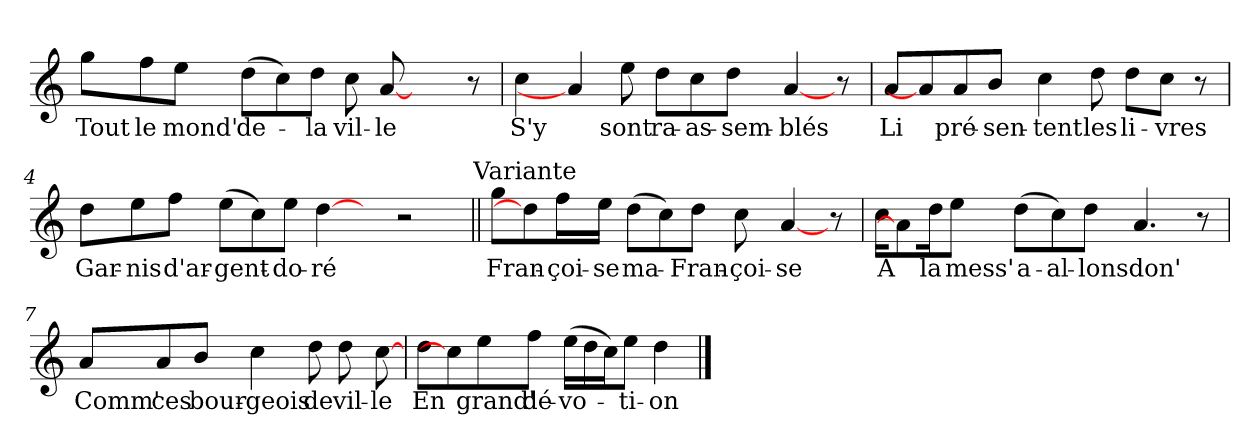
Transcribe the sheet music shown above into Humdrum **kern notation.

**kern	**text
*part1	*part1
*staff1	*staff1
*clefG2	*
*k[]	*
*C:	*
=1	=1
!	!LO:LY:b
8gg\L	Tout
!	!LO:LY:b
8ff\	le
!	!LO:LY:b
8ee\J	mond'
!	!LO:LY:b
(>8dd\L	de-
8cc\)	.
!	!LO:LY:b
8dd\J	-la
!	!LO:LY:b
8cc\	vil-
!	!LO:LY:b
[8a/	-le
4ryy	.
8r	.
=2	=2
!	!LO:LY:b
4cc\	S'y
4a/]	.
!	!LO:LY:b
8ee\	sont
!	!LO:LY:b
(>8dd\L	ra-
!	!LO:LY:b
8cc\	-as-
!	!LO:LY:b
8dd\J	-sem-
!	!LO:LY:b
[4a/	-blés
8r	.
=3	=3
!	!LO:LY:b
8a/L	Li
8a/]	.
!	!LO:LY:b
8a/	pré-
!	!LO:LY:b
8b/J	-sen-
!	!LO:LY:b
4cc\	-tent
!	!LO:LY:b
8dd\	les
!	!LO:LY:b
8dd\L	li-
!	!LO:LY:b
8cc\J	-vres
8r	.
!!LO:LB:g=z
=4	=4
!	!LO:LY:b
8dd\L	Gar-
!	!LO:LY:b
8ee\	-nis
!	!LO:LY:b
8ff\J	d'ar-
!	!LO:LY:b
(>8ee\L	-gent-
8cc\)	.
!	!LO:LY:b
8ee\J	-do-
!	!LO:LY:b
[4dd\	-ré
8ryy	.
2r	.
!LO:TX:a:t=Variante	!
=5||	=5||
!	!LO:LY:b
8gg\L	Fran-
8dd\]	.
!	!LO:LY:b
16ff\L	-çoi-
!	!LO:LY:b
16ee\JJ	-se
!	!LO:LY:b
(>8dd\L	ma-
8cc\)	.
!	!LO:LY:b
8dd\J	-Fran-
!	!LO:LY:b
8cc\	-çoi-
!	!LO:LY:b
[4a/	-se
8r	.
=6	=6
!	!LO:LY:b
16cc\LL	A
8a/]	.
!	!LO:LY:b
16dd\J	la
!	!LO:LY:b
8ee\J	mess'
!	!LO:LY:b
(>8dd\L	a-
!	!LO:LY:b
8cc\)	-al-
!	!LO:LY:b
8dd\J	-lons
!	!LO:LY:b
4.a/	don'
8r	.
!!LO:LB:g=z
=7	=7
!	!LO:LY:b
8a/L	Comm'
!	!LO:LY:b
8a/	ces
!	!LO:LY:b
8b/J	bour-
!	!LO:LY:b
4cc\	-geois
!	!LO:LY:b
8dd\	de
!	!LO:LY:b
8dd\	vil-
!	!LO:LY:b
[8cc\	-le
=8	=8
!	!LO:LY:b
8dd\L	En
8cc\]	.
!	!LO:LY:b
8ee\	grand'
!	!LO:LY:b
8ff\J	dé-
!	!LO:LY:b
(>16ee\LL	-vo-
16dd\	.
16cc\J)	.
!	!LO:LY:b
8ee\J	-ti-
!	!LO:LY:b
4dd\	-on
==	==
*-	*-
